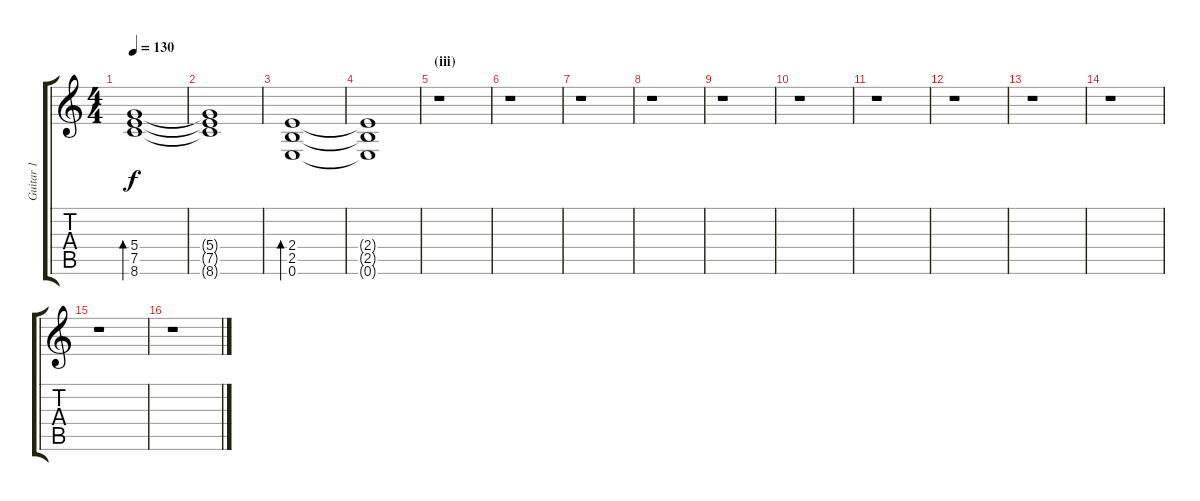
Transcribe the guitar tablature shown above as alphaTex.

\track ("Guitar 1" "Guitar 1") {instrument distortionguitar}
\staff {score tabs}
\tuning (E4 B3 G3 D3 A2 E2) {hide}
\ts (4 4)
\tempo 130
\clef g2
\ks c
(5.4 7.5 8.6).1{bd 120 dy f} |
(5.4{t} 7.5{t} 8.6{t}).1 |
(2.4 2.5 0.6).1{bd 480} |
(2.4{t} 2.5{t} 0.6{t}).1 |
\section ("" "(iii)")
r.1 |
r.1 |
r.1 |
r.1 |
r.1 |
r.1 |
r.1 |
r.1 |
r.1 |
r.1 |
r.1 |
r.1
